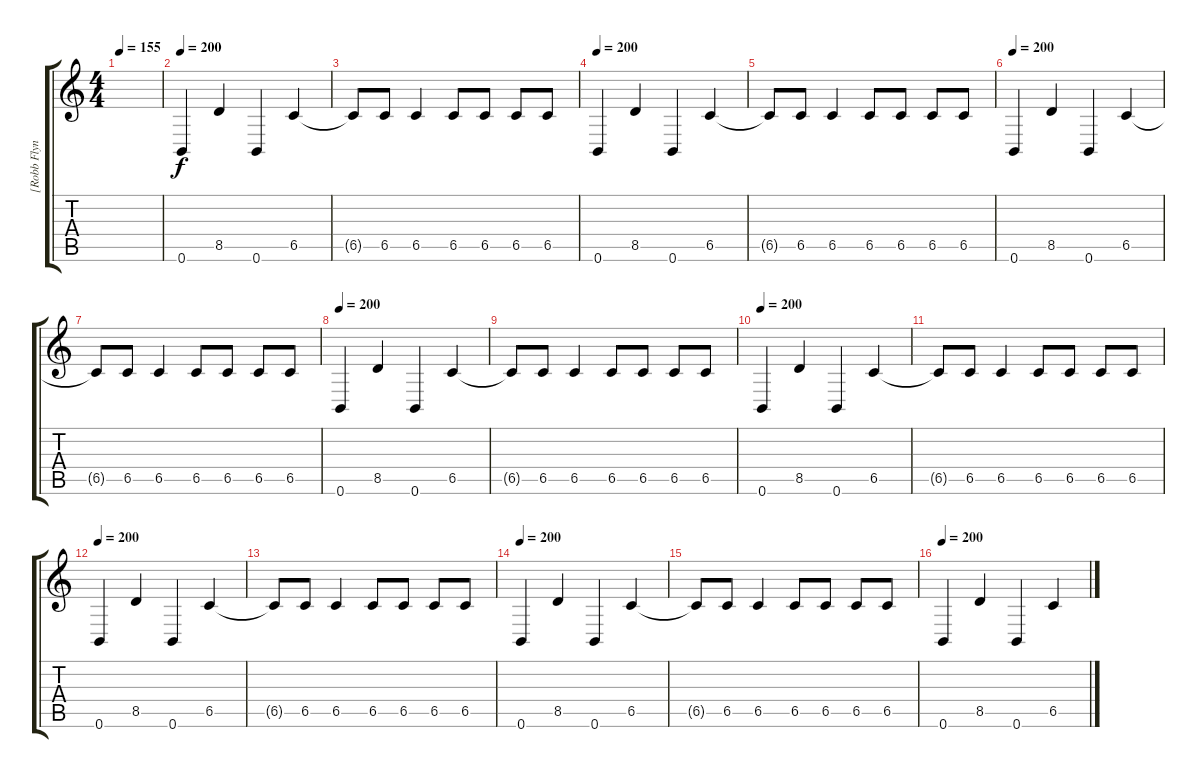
\track ("[Robb Flynn] Guitar" "[Robb Flyn") {instrument distortionguitar}
\staff {score tabs}
\tuning (Db4 Ab3 E3 B2 Gb2 B1) {hide}
\ts (4 4)
\tempo 155
\clef g2
\ks c
|
\tempo 200
0.6.4 8.5.4 0.6.4 6.5.4 |
6.5{t}.8 6.5.8 6.5.4 6.5.8 6.5.8 6.5.8 6.5.8 |
\tempo 200
0.6.4 8.5.4 0.6.4 6.5.4 |
6.5{t}.8 6.5.8 6.5.4 6.5.8 6.5.8 6.5.8 6.5.8 |
\tempo 200
0.6.4 8.5.4 0.6.4 6.5.4 |
6.5{t}.8 6.5.8 6.5.4 6.5.8 6.5.8 6.5.8 6.5.8 |
\tempo 200
0.6.4 8.5.4 0.6.4 6.5.4 |
6.5{t}.8 6.5.8 6.5.4 6.5.8 6.5.8 6.5.8 6.5.8 |
\tempo 200
0.6.4 8.5.4 0.6.4 6.5.4 |
6.5{t}.8 6.5.8 6.5.4 6.5.8 6.5.8 6.5.8 6.5.8 |
\tempo 200
0.6.4 8.5.4 0.6.4 6.5.4 |
6.5{t}.8 6.5.8 6.5.4 6.5.8 6.5.8 6.5.8 6.5.8 |
\tempo 200
0.6.4 8.5.4 0.6.4 6.5.4 |
6.5{t}.8 6.5.8 6.5.4 6.5.8 6.5.8 6.5.8 6.5.8 |
\tempo 200
0.6.4 8.5.4 0.6.4 6.5.4
